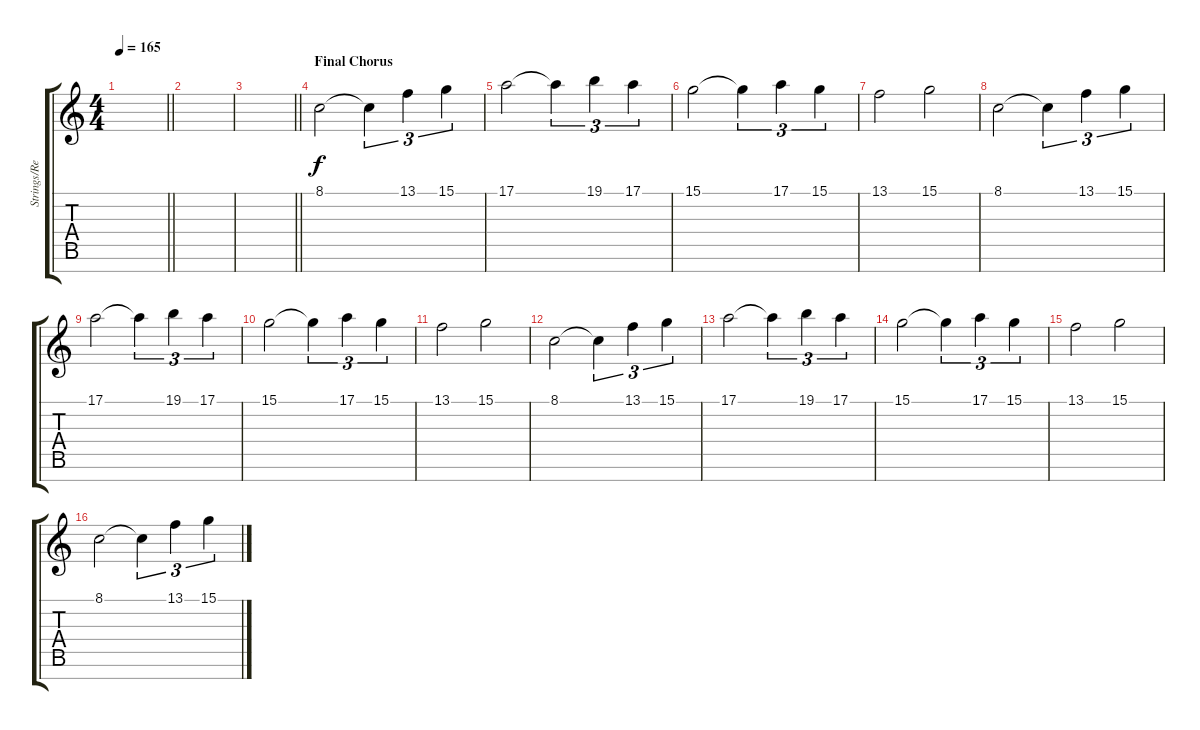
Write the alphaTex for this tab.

\track ("Strings/Reed" "Strings/Re") {instrument reedorgan}
\staff {score tabs}
\tuning (E4 B3 G3 D3 A2 E2 B1) {hide}
\ts (4 4)
\tempo 165
\clef g2
\barLineRight lightlight
\ks c
|
|
\barLineRight lightlight
|
\section ("" "Final Chorus")
8.1.2{volume 7 instrument accordion} 8.1{t}.4{tu (3 2)} 13.1.4{tu (3 2)} 15.1.4{tu (3 2)} |
17.1.2 17.1{t}.4{tu (3 2)} 19.1.4{tu (3 2)} 17.1.4{tu (3 2)} |
15.1.2 15.1{t}.4{tu (3 2)} 17.1.4{tu (3 2)} 15.1.4{tu (3 2)} |
13.1.2 15.1.2 |
8.1.2 8.1{t}.4{tu (3 2)} 13.1.4{tu (3 2)} 15.1.4{tu (3 2)} |
17.1.2 17.1{t}.4{tu (3 2)} 19.1.4{tu (3 2)} 17.1.4{tu (3 2)} |
15.1.2 15.1{t}.4{tu (3 2)} 17.1.4{tu (3 2)} 15.1.4{tu (3 2)} |
13.1.2 15.1.2 |
8.1.2 8.1{t}.4{tu (3 2)} 13.1.4{tu (3 2)} 15.1.4{tu (3 2)} |
17.1.2 17.1{t}.4{tu (3 2)} 19.1.4{tu (3 2)} 17.1.4{tu (3 2)} |
15.1.2 15.1{t}.4{tu (3 2)} 17.1.4{tu (3 2)} 15.1.4{tu (3 2)} |
13.1.2 15.1.2 |
8.1.2 8.1{t}.4{tu (3 2)} 13.1.4{tu (3 2)} 15.1.4{tu (3 2)}
